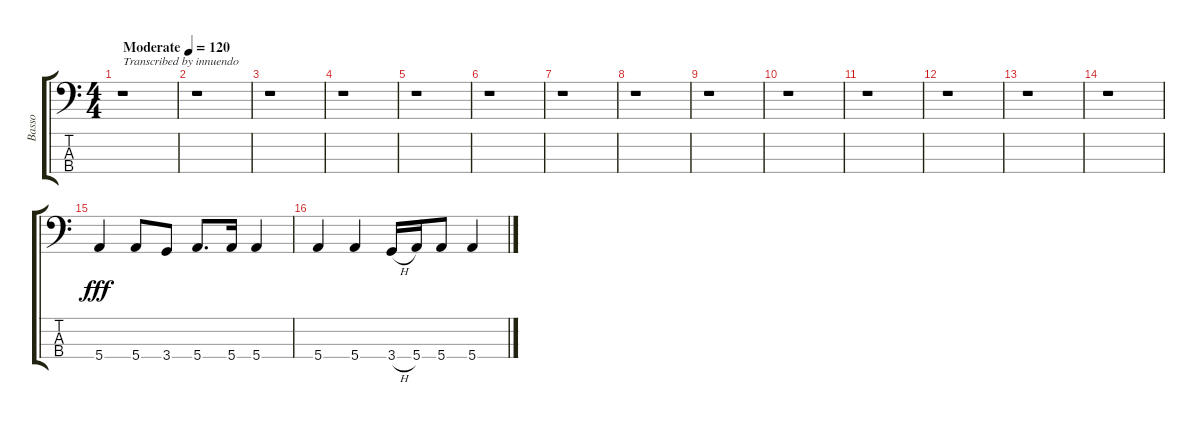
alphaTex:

\track ("Basso" "Basso") {instrument electricbassfinger}
\staff {score tabs}
\tuning (G2 D2 A1 E1) {hide}
\ts (4 4)
\tempo (120 "Moderate")
\clef f4
\ks c
r.1{txt "Transcribed by innuendo" dy fff instrument electricbassfinger} |
r.1 |
r.1 |
r.1 |
r.1 |
r.1 |
r.1 |
r.1 |
r.1 |
r.1 |
r.1 |
r.1 |
r.1 |
r.1 |
5.4.4 5.4.8 3.4.8 5.4.8{d} 5.4.16 5.4.4 |
5.4.4 5.4.4 3.4{h}.16 5.4.16 5.4.8 5.4.4
